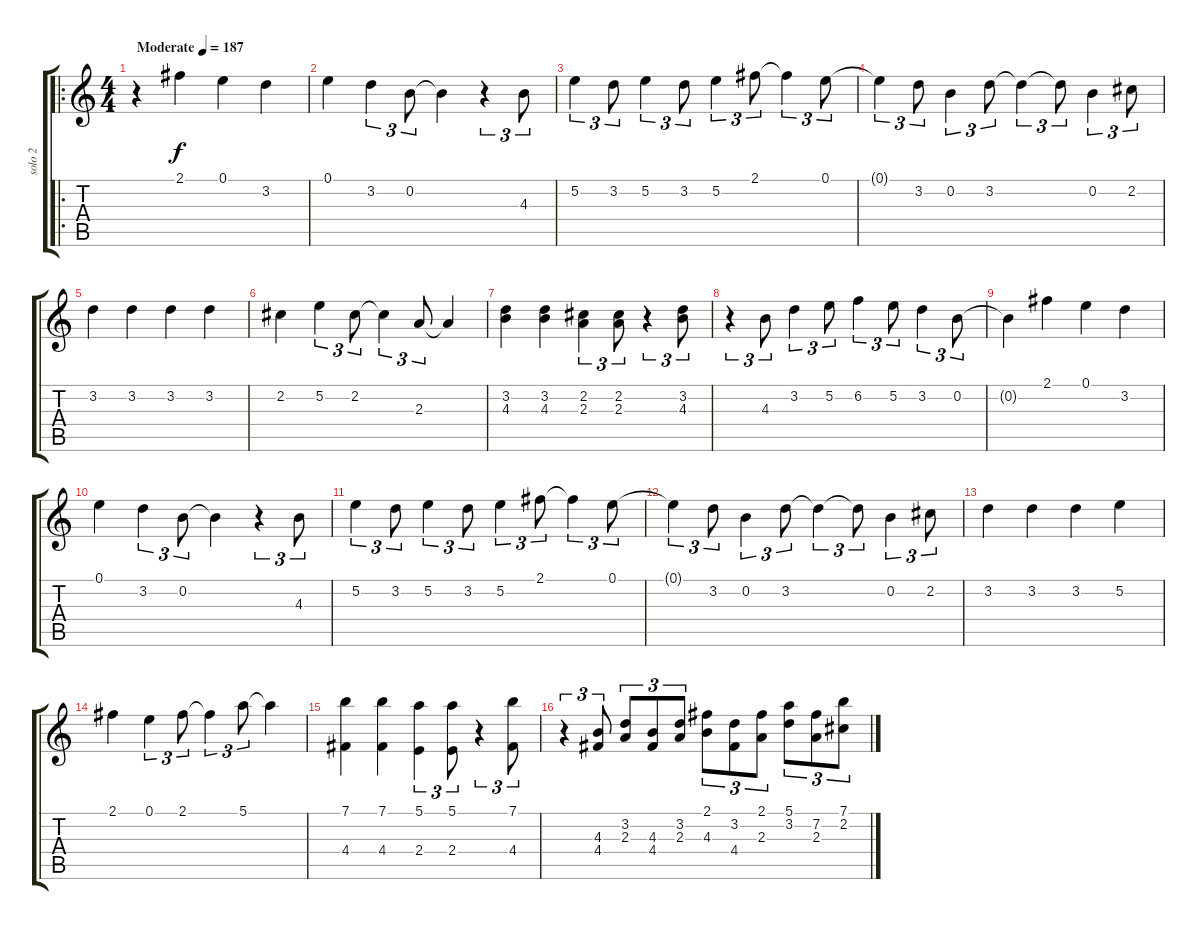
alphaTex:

\track ("solo 2" "solo 2") {instrument acousticguitarsteel}
\staff {score tabs}
\tuning (E4 B3 G3 D3 A2 E2) {hide}
\ro
\ts (4 4)
\tempo (187 "Moderate")
\clef g2
\ks c
r.4{dy f instrument acousticguitarsteel} 2.1.4 0.1.4 3.2.4 |
0.1.4 3.2.4{tu (3 2)} 0.2.8{tu (3 2)} 0.2{t}.4 r.4{tu (3 2)} 4.3.8{tu (3 2)} |
5.2.4{tu (3 2)} 3.2.8{tu (3 2)} 5.2.4{tu (3 2)} 3.2.8{tu (3 2)} 5.2.4{tu (3 2)} 2.1.8{tu (3 2)} 2.1{t}.4{tu (3 2)} 0.1.8{tu (3 2)} |
0.1{t}.4{tu (3 2)} 3.2.8{tu (3 2)} 0.2.4{tu (3 2)} 3.2.8{tu (3 2)} 3.2{t}.4{tu (3 2)} 3.2{t}.8{tu (3 2)} 0.2.4{tu (3 2)} 2.2.8{tu (3 2)} |
3.2.4 3.2.4 3.2.4 3.2.4 |
2.2.4 5.2.4{tu (3 2)} 2.2.8{tu (3 2)} 2.2{t}.4{tu (3 2)} 2.3.8{tu (3 2)} 2.3{t}.4 |
(3.2 4.3).4 (3.2 4.3).4 (2.2 2.3).4{tu (3 2)} (2.2 2.3).8{tu (3 2)} r.4{tu (3 2)} (3.2 4.3).8{tu (3 2)} |
r.4{tu (3 2)} 4.3.8{tu (3 2)} 3.2.4{tu (3 2)} 5.2.8{tu (3 2)} 6.2.4{tu (3 2)} 5.2.8{tu (3 2)} 3.2.4{tu (3 2)} 0.2.8{tu (3 2)} |
0.2{t}.4 2.1.4 0.1.4 3.2.4 |
0.1.4 3.2.4{tu (3 2)} 0.2.8{tu (3 2)} 0.2{t}.4 r.4{tu (3 2)} 4.3.8{tu (3 2)} |
5.2.4{tu (3 2)} 3.2.8{tu (3 2)} 5.2.4{tu (3 2)} 3.2.8{tu (3 2)} 5.2.4{tu (3 2)} 2.1.8{tu (3 2)} 2.1{t}.4{tu (3 2)} 0.1.8{tu (3 2)} |
0.1{t}.4{tu (3 2)} 3.2.8{tu (3 2)} 0.2.4{tu (3 2)} 3.2.8{tu (3 2)} 3.2{t}.4{tu (3 2)} 3.2{t}.8{tu (3 2)} 0.2.4{tu (3 2)} 2.2.8{tu (3 2)} |
3.2.4 3.2.4 3.2.4 5.2.4 |
2.1.4 0.1.4{tu (3 2)} 2.1.8{tu (3 2)} 2.1{t}.4{tu (3 2)} 5.1.8{tu (3 2)} 5.1{t}.4 |
(7.1 4.4).4 (7.1 4.4).4 (5.1 2.4).4{tu (3 2)} (5.1 2.4).8{tu (3 2)} r.4{tu (3 2)} (7.1 4.4).8{tu (3 2)} |
r.4{tu (3 2)} (4.3 4.4).8{tu (3 2)} (3.2 2.3).8{tu (3 2)} (4.3 4.4).8{tu (3 2)} (3.2 2.3).8{tu (3 2)} (2.1 4.3).8{tu (3 2)} (3.2 4.4).8{tu (3 2)} (2.1 2.3).8{tu (3 2)} (5.1 3.2).8{tu (3 2)} (7.2 2.3).8{tu (3 2)} (7.1 2.2).8{tu (3 2)}
